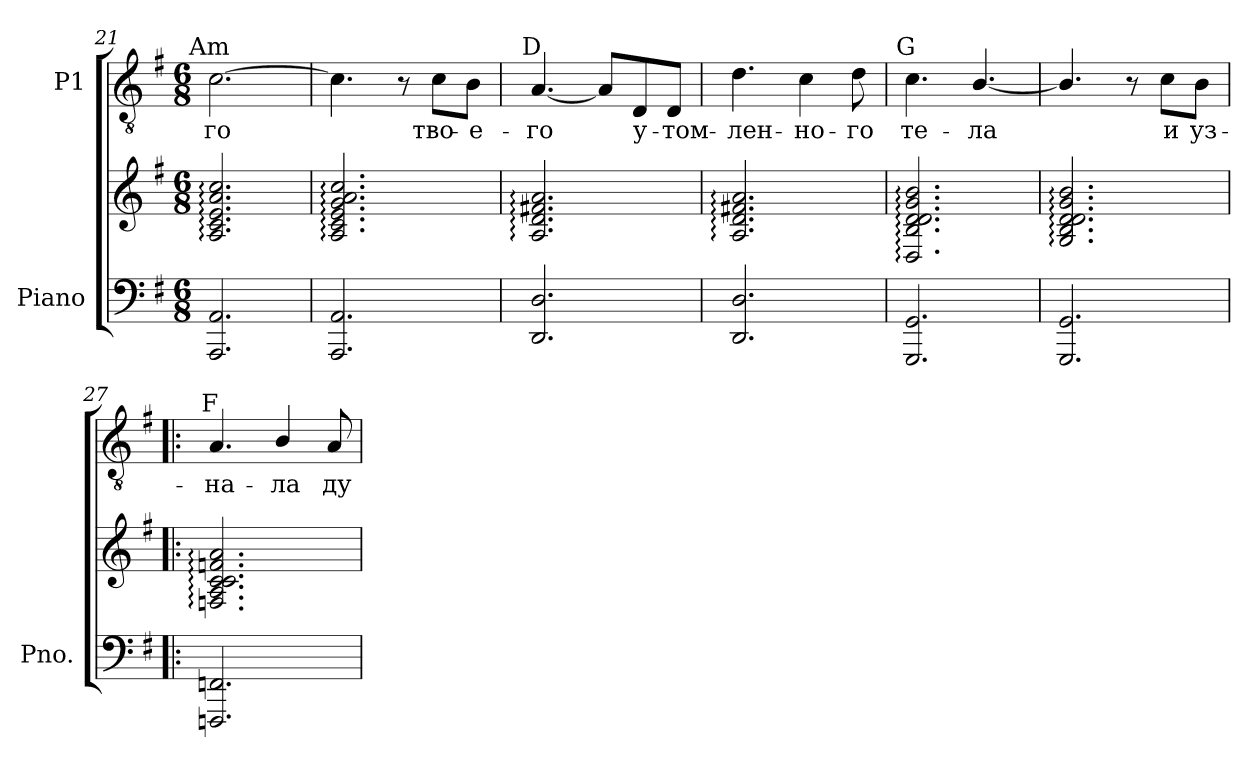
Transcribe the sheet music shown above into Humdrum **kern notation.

**kern	**kern	**kern	**text
*part2	*part2	*part1	*part1
*staff3	*staff2	*staff1	*staff1
*I"Piano	*	*I"P1	*
*I'Pno.	*	*	*
*clefF4	*clefG2	*clefGv2	*
*	*	*ITrd7c12	*
*k[f#]	*k[f#]	*k[f#]	*
*e:	*e:	*e:	*
*M6/8	*M6/8	*M6/8	*
=21	=21	=21	=21
!	!	!LO:TX:a:cj:t=Am	!
!	!	!	!LO:LY:b:color=#000000
2.AAAi/ 2.AAi	2.Ai/: 2.ci: 2.ei: 2.ai: 2.cci:	[>2.Ci\	-го
=22	=22	=22	=22
2.AAAi/ 2.AAi	2.Ai/: 2.ci: 2.ei: 2.gi: 2.ai: 2.cci:	4.Ci\]	.
.	.	8r	.
!	!	!	!LO:LY:b:color=#000000
.	.	8Ci\L	тво-
!	!	!	!LO:LY:b:color=#000000
.	.	8BBi\J	-е-
=23	=23	=23	=23
!	!	!LO:TX:a:cj:t=D	!
!	!	!	!LO:LY:b:color=#000000
2.DDi/ 2.Di	2.Ai/: 2.di: 2.f#Xi: 2.ai:	[<4.AAi/	-го
.	.	8AAi/L]	.
!	!	!	!LO:LY:b:color=#000000
.	.	8DDi/	у-
!	!	!	!LO:LY:b:color=#000000
.	.	8DDi/J	-том-
=24	=24	=24	=24
!	!	!	!LO:LY:b:color=#000000
2.DDi/ 2.Di	2.Ai/: 2.di: 2.f#Xi: 2.ai:	4.Di\	-лен-
!	!	!	!LO:LY:b:color=#000000
.	.	4Ci\	-но-
!	!	!	!LO:LY:b:color=#000000
.	.	8Di\	-го
=25	=25	=25	=25
!	!	!LO:TX:a:cj:t=G	!
!	!	!	!LO:LY:b:color=#000000
2.GGGi/ 2.GGi	2.Di/: 2.Bi: 2.di: 2.di: 2.gi: 2.bi:	4.Ci\	те-
!	!	!	!LO:LY:b:color=#000000
.	.	[<4.BBi/	-ла
=26	=26	=26	=26
2.GGGi/ 2.GGi	2.Gi/: 2.Bi: 2.di: 2.di: 2.gi: 2.bi:	4.BBi/]	.
.	.	8r	.
!	!	!	!LO:LY:b:color=#000000
.	.	8Ci\L	и
!	!	!	!LO:LY:b:color=#000000
.	.	8BBi\J	уз-
=27!|:	=27!|:	=27!|:	=27!|:
!	!	!LO:TX:a:cj:t=F	!
!	!	!	!LO:LY:b:color=#000000
2.FFFni/ 2.FFni	2.Fni/: 2.Ai: 2.ci: 2.ci: 2.fni: 2.ai:	4.AAi/	-на-
!	!	!	!LO:LY:b:color=#000000
.	.	4BBi/	-ла
!	!	!	!LO:LY:b:color=#000000
.	.	8AAi/	ду-
=	=	=	=
*-	*-	*-	*-
